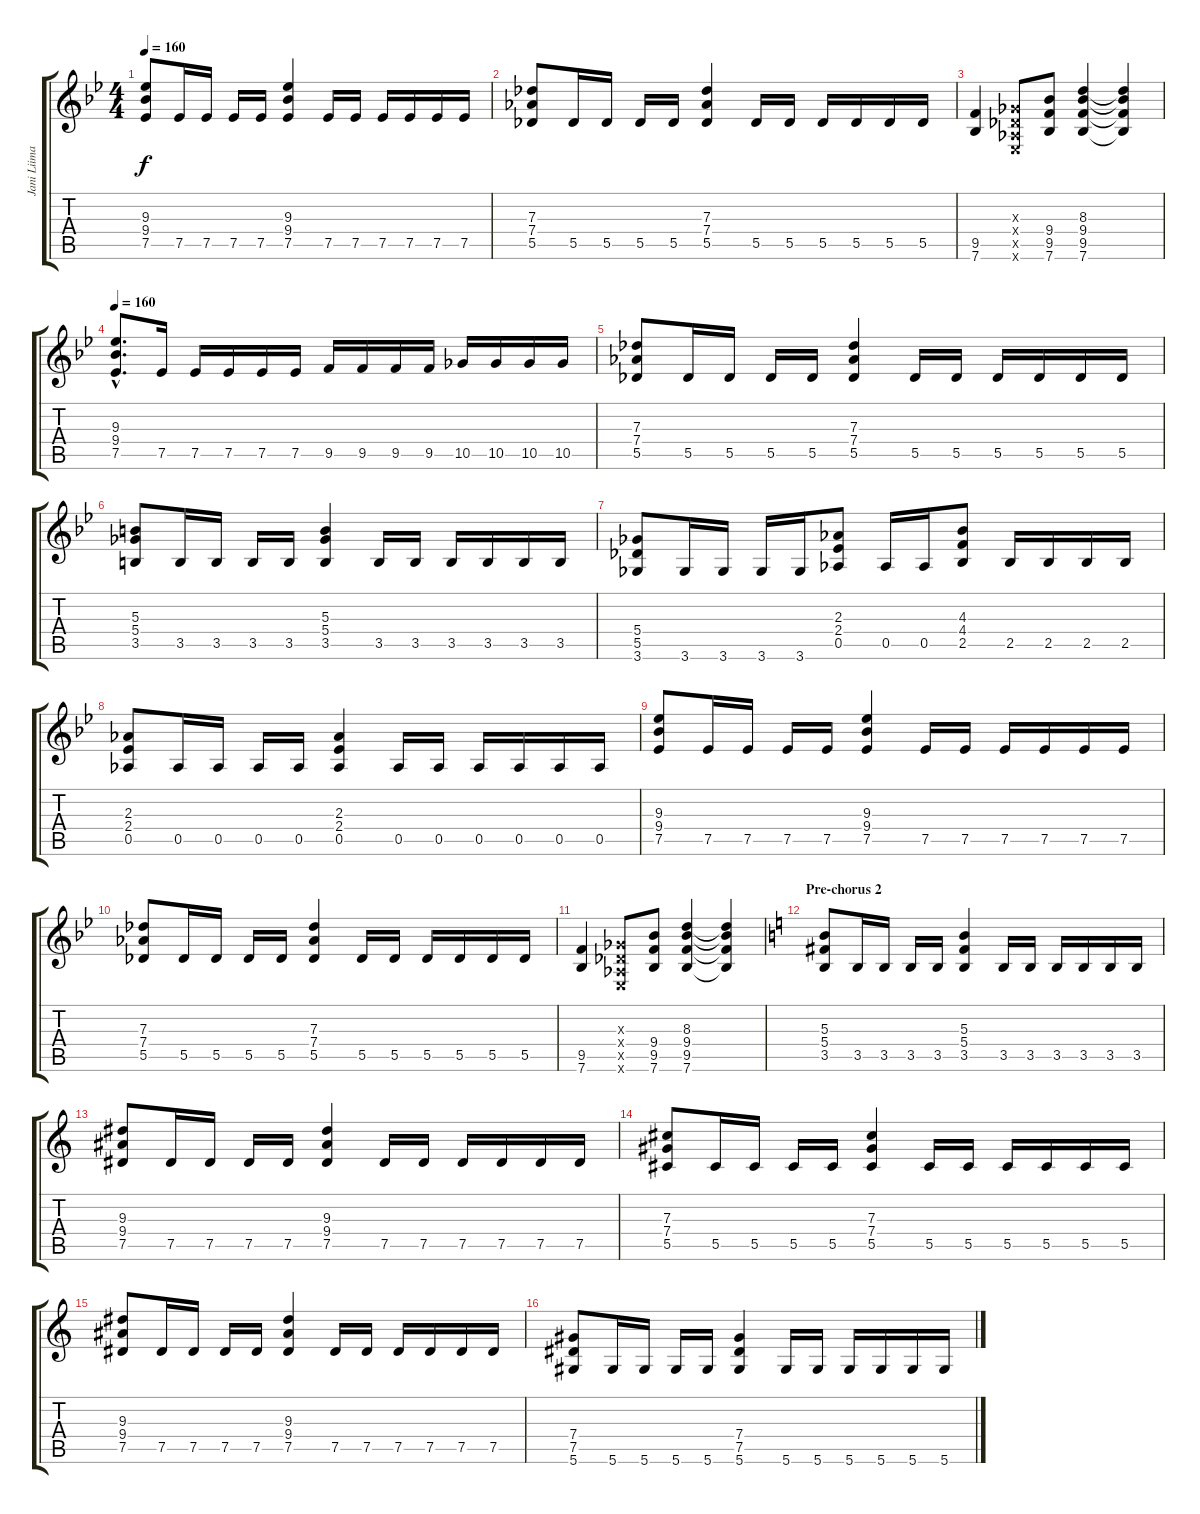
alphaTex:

\track ("Jani Liimatainen 2" "Jani Liima") {instrument distortionguitar}
\staff {score tabs}
\tuning (Eb4 Bb3 Gb3 Db3 Ab2 Eb2) {hide}
\ts (4 4)
\tempo 160
\clef g2
\ks gminor
(9.3 9.4 7.5).8{dy f} 7.5.16 7.5.16 7.5.16 7.5.16 (9.3 9.4 7.5).4 7.5.16 7.5.16 7.5.16 7.5.16 7.5.16 7.5.16 |
(7.3 7.4 5.5).8 5.5.16 5.5.16 5.5.16 5.5.16 (7.3 7.4 5.5).4 5.5.16 5.5.16 5.5.16 5.5.16 5.5.16 5.5.16 |
(9.5 7.6).4 (0.3{x} 0.4{x} 0.5{x} 0.6{x}).8 (9.4 9.5 7.6).8 (8.3 9.4 9.5 7.6).4 (8.3{t} 9.4{t} 9.5{t} 7.6{t}).4 |
\tempo 160
(9.3{hac} 9.4{hac} 7.5{hac}).8{d} 7.5.16 7.5.16 7.5.16 7.5.16 7.5.16 9.5.16 9.5.16 9.5.16 9.5.16 10.5.16 10.5.16 10.5.16 10.5.16 |
(7.3 7.4 5.5).8 5.5.16 5.5.16 5.5.16 5.5.16 (7.3 7.4 5.5).4 5.5.16 5.5.16 5.5.16 5.5.16 5.5.16 5.5.16 |
(5.3 5.4 3.5).8 3.5.16 3.5.16 3.5.16 3.5.16 (5.3 5.4 3.5).4 3.5.16 3.5.16 3.5.16 3.5.16 3.5.16 3.5.16 |
(5.4 5.5 3.6).8 3.6.16 3.6.16 3.6.16 3.6.16 (2.3 2.4 0.5).8 0.5.16 0.5.16 (4.3 4.4 2.5).8 2.5.16 2.5.16 2.5.16 2.5.16 |
(2.3 2.4 0.5).8 0.5.16 0.5.16 0.5.16 0.5.16 (2.3 2.4 0.5).4 0.5.16 0.5.16 0.5.16 0.5.16 0.5.16 0.5.16 |
(9.3 9.4 7.5).8 7.5.16 7.5.16 7.5.16 7.5.16 (9.3 9.4 7.5).4 7.5.16 7.5.16 7.5.16 7.5.16 7.5.16 7.5.16 |
(7.3 7.4 5.5).8 5.5.16 5.5.16 5.5.16 5.5.16 (7.3 7.4 5.5).4 5.5.16 5.5.16 5.5.16 5.5.16 5.5.16 5.5.16 |
(9.5 7.6).4 (0.3{x} 0.4{x} 0.5{x} 0.6{x}).8 (9.4 9.5 7.6).8 (8.3 9.4 9.5 7.6).4 (8.3{t} 9.4{t} 9.5{t} 7.6{t}).4 |
\section ("" "Pre-chorus 2")
\ks c
(5.3 5.4 3.5).8 3.5.16 3.5.16 3.5.16 3.5.16 (5.3 5.4 3.5).4 3.5.16 3.5.16 3.5.16 3.5.16 3.5.16 3.5.16 |
(9.3 9.4 7.5).8 7.5.16 7.5.16 7.5.16 7.5.16 (9.3 9.4 7.5).4 7.5.16 7.5.16 7.5.16 7.5.16 7.5.16 7.5.16 |
(7.3 7.4 5.5).8 5.5.16 5.5.16 5.5.16 5.5.16 (7.3 7.4 5.5).4 5.5.16 5.5.16 5.5.16 5.5.16 5.5.16 5.5.16 |
(9.3 9.4 7.5).8 7.5.16 7.5.16 7.5.16 7.5.16 (9.3 9.4 7.5).4 7.5.16 7.5.16 7.5.16 7.5.16 7.5.16 7.5.16 |
(7.4 7.5 5.6).8 5.6.16 5.6.16 5.6.16 5.6.16 (7.4 7.5 5.6).4 5.6.16 5.6.16 5.6.16 5.6.16 5.6.16 5.6.16
